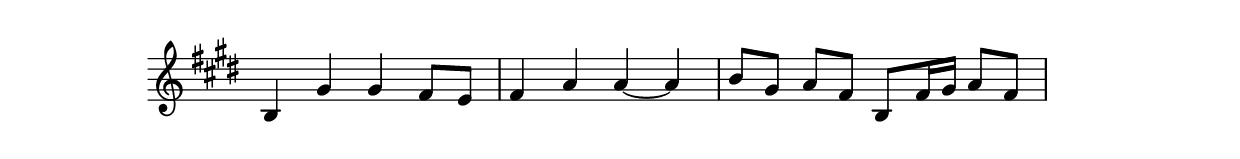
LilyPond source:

#(ly:set-option 'midi-extension "mid")
\version "2.12.3"
\include "english.ly"
\header{ 
title = ""
composer = ""
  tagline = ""  % removed 
}
%{
 Key: E
Mode: Major

| P G G RS | R m m - | PG mR P-RG mR |
  .                          . 
 %}
  
melody = {
\once \override Staff.TimeSignature #'stencil = ##f
\clef treble
\key c \major
\autoBeamOn  
\cadenzaOn
\bar "|"  g4 e'4 e'4 d'8[ c'8] \bar "|"  d'4 f'4 f'4~ f'4 \bar "|"  g'8[ e'8] f'8[ d'8] g8[  d'16 e'16] f'8[ d'8] \bar "|" \break

}

text = \lyricmode {
  
}

\score{
\transpose c' e'
<<
  \new Voice = "one" {
    \melody
  }
  \new Lyrics \lyricsto "one" \text
>>
\layout {
  \context {
       \Score
    \remove "Bar_number_engraver"
  } 
  }
\midi { 
  \context {
    \Score
    tempoWholesPerMinute = #(ly:make-moment 200 4)
   }
 }
}
